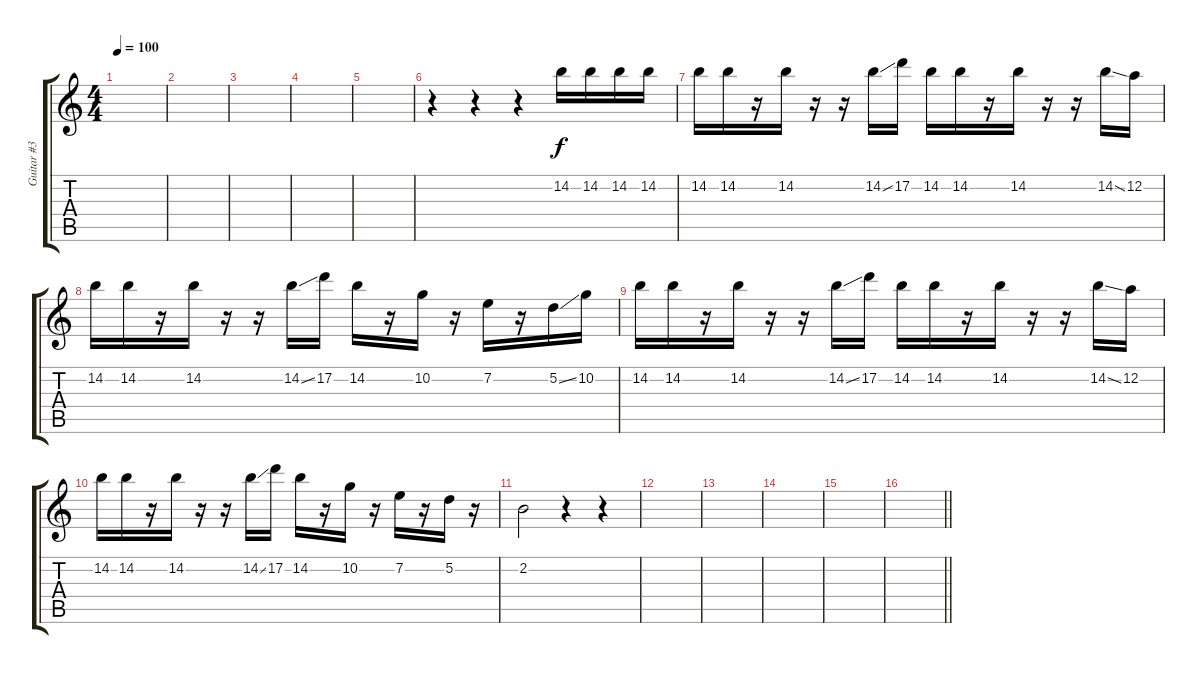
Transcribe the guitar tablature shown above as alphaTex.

\track ("Guitar #3" "Guitar #3") {instrument distortionguitar}
\staff {score tabs}
\tuning (D4 A3 F3 C3 G2 C2) {hide}
\ts (4 4)
\tempo 100
\clef g2
\ks c
|
|
|
|
|
r.4 r.4 r.4 14.2.16 14.2.16 14.2.16 14.2.16 |
14.2.16 14.2.16 r.16 14.2.16 r.16 r.16 14.2{ss}.16 17.2.16 14.2.16 14.2.16 r.16 14.2.16 r.16 r.16 14.2{ss}.16 12.2.16 |
14.2.16 14.2.16 r.16 14.2.16 r.16 r.16 14.2{ss}.16 17.2.16 14.2.16 r.16 10.2.16 r.16 7.2.16 r.16 5.2{ss}.16 10.2.16 |
14.2.16 14.2.16 r.16 14.2.16 r.16 r.16 14.2{ss}.16 17.2.16 14.2.16 14.2.16 r.16 14.2.16 r.16 r.16 14.2{ss}.16 12.2.16 |
14.2.16 14.2.16 r.16 14.2.16 r.16 r.16 14.2{ss}.16 17.2.16 14.2.16 r.16 10.2.16 r.16 7.2.16 r.16 5.2.16 r.16 |
2.2.2 r.4 r.4 |
|
|
|
|
\barLineRight lightlight
